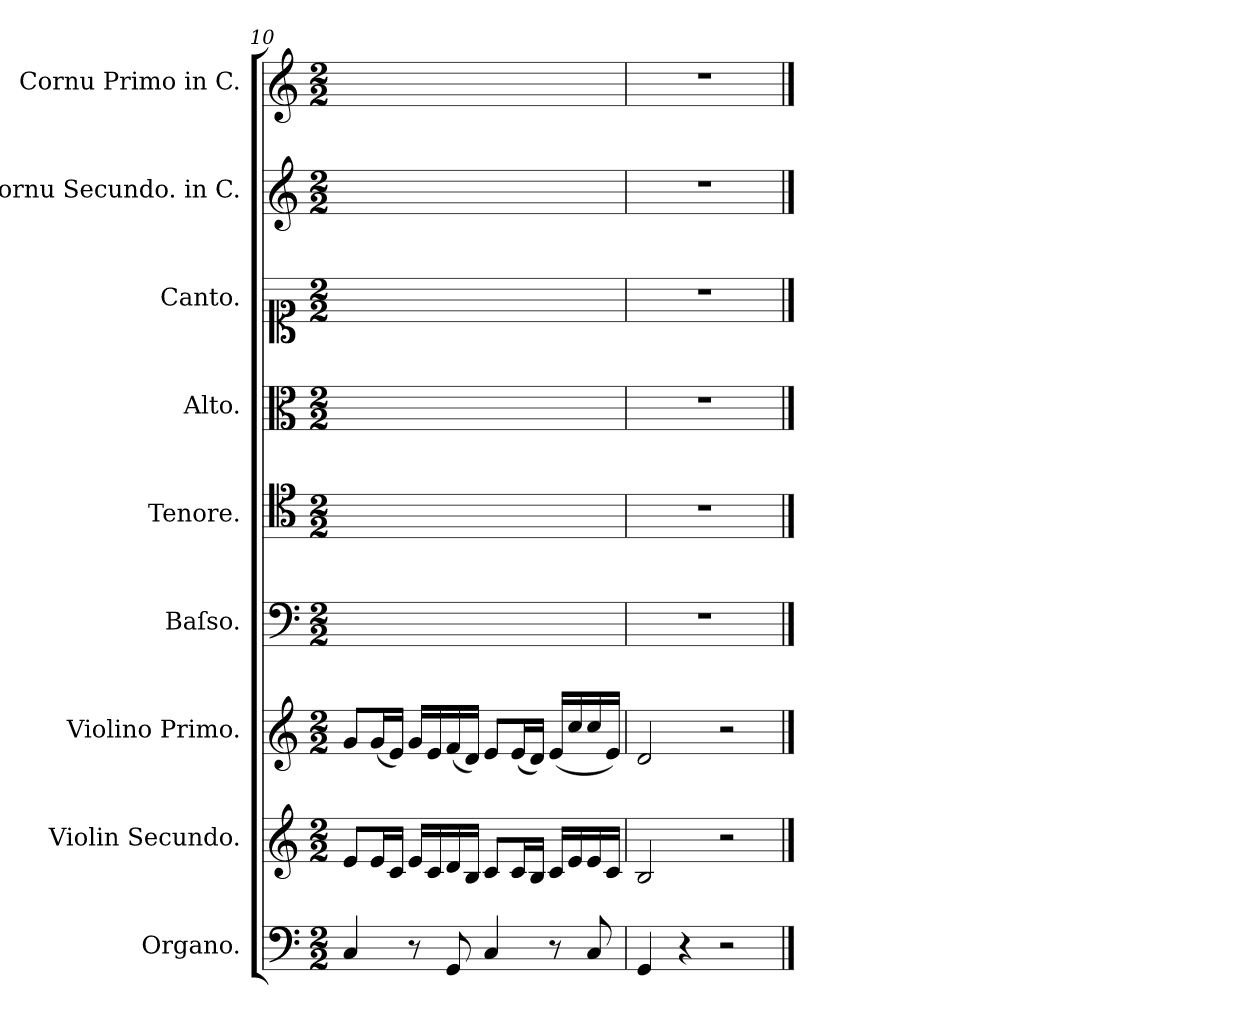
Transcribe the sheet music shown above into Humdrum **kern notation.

**kern	**kern	**kern	**kern	**kern	**kern	**kern	**kern	**kern
*part9	*part8	*part7	*part6	*part5	*part4	*part3	*part2	*part1
*staff9	*staff8	*staff7	*staff6	*staff5	*staff4	*staff3	*staff2	*staff1
*I"Organo.	*I"Violin Secundo.	*I"Violino Primo.	*I"Baſso.	*I"Tenore.	*I"Alto.	*I"Canto.	*I"Cornu Secundo. in C.	*I"Cornu Primo in C.
*I'org	*I'vl 2	*I'vl 1	*I'B	*I'T	*I'A	*I'C	*I'cor 2	*I'cor 1
*clefF4	*clefG2	*clefG2	*clefF4	*clefC4	*clefC3	*clefC1	*clefG2	*clefG2
*k[]	*k[]	*k[]	*k[]	*k[]	*k[]	*k[]	*k[]	*k[]
*M2/2	*M2/2	*M2/2	*M2/2	*M2/2	*M2/2	*M2/2	*M2/2	*M2/2
=10	=10	=10	=10	=10	=10	=10	=10	=10
4C/	8e/L	8g/L	1ryy	1ryy	1ryy	1ryy	1ryy	1ryy
.	16e/L	(16g/L	.	.	.	.	.	.
.	16c/JJ	16e/JJ)	.	.	.	.	.	.
8r	16e/LL	16g/LL	.	.	.	.	.	.
.	16c/	16e/	.	.	.	.	.	.
8GG/	16d/	(16f/	.	.	.	.	.	.
.	16B/JJ	16d/JJ)	.	.	.	.	.	.
4C/	8c/L	8e/L	.	.	.	.	.	.
.	16c/L	(16e/L	.	.	.	.	.	.
.	16B/JJ	16d/JJ)	.	.	.	.	.	.
8r	16c/LL	(16e/LL	.	.	.	.	.	.
.	16e/	16cc/	.	.	.	.	.	.
8C/	16e/	16cc/	.	.	.	.	.	.
.	16c/JJ	16e/JJ)	.	.	.	.	.	.
=11	=11	=11	=11	=11	=11	=11	=11	=11
4GG/	2B/	2d/	1r	1r	1r	1r	1r	1r
4r	.	.	.	.	.	.	.	.
2r	2r	2r	.	.	.	.	.	.
==	==	==	==	==	==	==	==	==
*-	*-	*-	*-	*-	*-	*-	*-	*-
